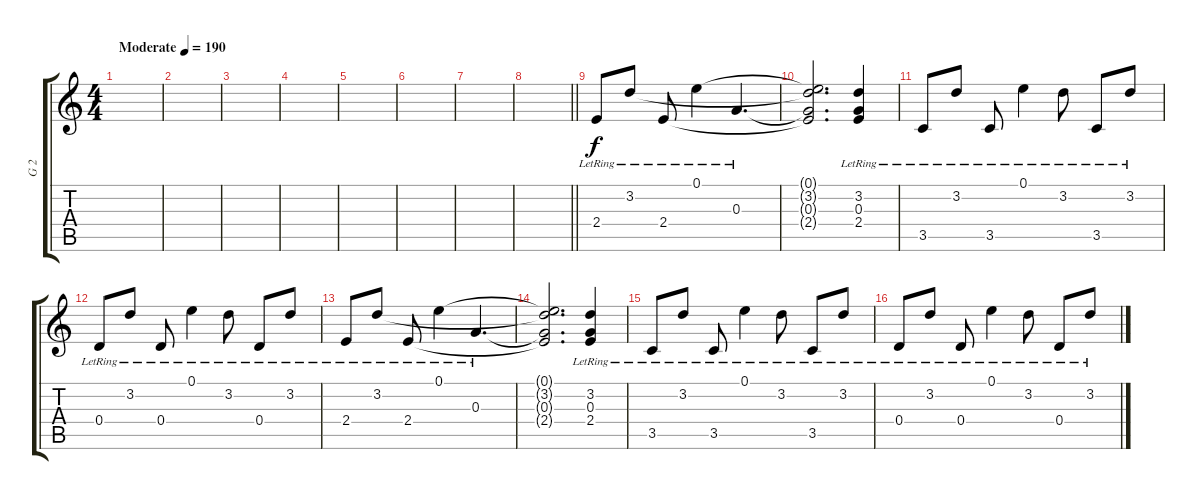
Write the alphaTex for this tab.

\track ("G 2" "G 2") {instrument overdrivenguitar}
\staff {score tabs}
\tuning (E4 B3 G3 D3 A2 E2) {hide}
\ts (4 4)
\section ("" "")
\tempo (190 "Moderate")
\clef g2
\ks c
|
|
|
|
|
|
|
\barLineRight lightlight
|
\section ("" "")
2.4{lr}.8 3.2{lr}.8 2.4{lr}.8 0.1{lr}.4 0.3{lr}.4{d} |
(0.1{t} 3.2{t} 0.3{t} 2.4{t}).2{d} (3.2{lr} 0.3{lr} 2.4{lr}).4 |
3.5{lr}.8 3.2{lr}.8 3.5{lr}.8 0.1{lr}.4 3.2{lr}.8 3.5{lr}.8 3.2{lr}.8 |
0.4{lr}.8 3.2{lr}.8 0.4{lr}.8 0.1{lr}.4 3.2{lr}.8 0.4{lr}.8 3.2{lr}.8 |
2.4{lr}.8 3.2{lr}.8 2.4{lr}.8 0.1{lr}.4 0.3{lr}.4{d} |
(0.1{t} 3.2{t} 0.3{t} 2.4{t}).2{d} (3.2{lr} 0.3{lr} 2.4{lr}).4 |
3.5{lr}.8 3.2{lr}.8 3.5{lr}.8 0.1{lr}.4 3.2{lr}.8 3.5{lr}.8 3.2{lr}.8 |
0.4{lr}.8 3.2{lr}.8 0.4{lr}.8 0.1{lr}.4 3.2{lr}.8 0.4{lr}.8 3.2{lr}.8
